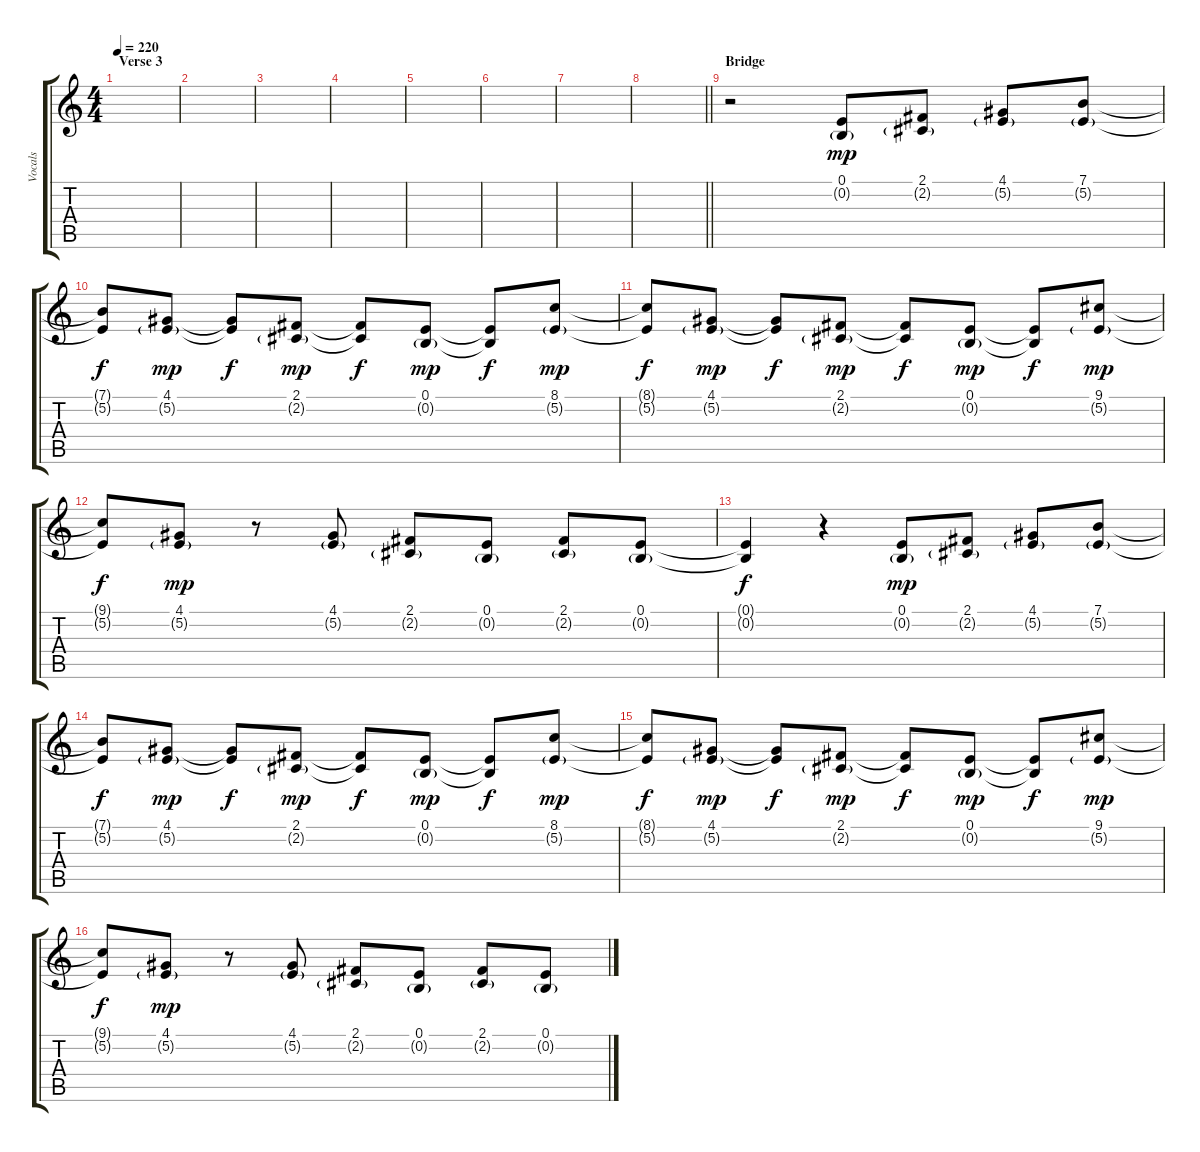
\track ("Vocals" "Vocals") {instrument clarinet}
\staff {score tabs}
\tuning (E4 B3 G3 D3 A2 E2) {hide}
\ts (4 4)
\section ("" "Verse 3")
\tempo 220
\clef g2
\ks c
|
|
|
|
|
|
|
\barLineRight lightlight
|
\section ("" "Bridge")
r.2 (0.1 0.2{g}).8{dy mp} (2.1 2.2{g}).8 (4.1 5.2{g}).8 (7.1 5.2{g}).8 |
(7.1{t} 5.2{t}).8{dy f} (4.1 5.2{g}).8{dy mp} (4.1{t} 5.2{t}).8{dy f} (2.1 2.2{g}).8{dy mp} (2.1{t} 2.2{t}).8{dy f} (0.1 0.2{g}).8{dy mp} (0.1{t} 0.2{t}).8{dy f} (8.1 5.2{g}).8{dy mp} |
(8.1{t} 5.2{t}).8{dy f} (4.1 5.2{g}).8{dy mp} (4.1{t} 5.2{t}).8{dy f} (2.1 2.2{g}).8{dy mp} (2.1{t} 2.2{t}).8{dy f} (0.1 0.2{g}).8{dy mp} (0.1{t} 0.2{t}).8{dy f} (9.1 5.2{g}).8{dy mp} |
(9.1{t} 5.2{t}).8{dy f} (4.1 5.2{g}).8{dy mp} r.8 (4.1 5.2{g}).8 (2.1 2.2{g}).8 (0.1 0.2{g}).8 (2.1 2.2{g}).8 (0.1 0.2{g}).8 |
(0.1{t} 0.2{t}).4{dy f} r.4 (0.1 0.2{g}).8{dy mp} (2.1 2.2{g}).8 (4.1 5.2{g}).8 (7.1 5.2{g}).8 |
(7.1{t} 5.2{t}).8{dy f} (4.1 5.2{g}).8{dy mp} (4.1{t} 5.2{t}).8{dy f} (2.1 2.2{g}).8{dy mp} (2.1{t} 2.2{t}).8{dy f} (0.1 0.2{g}).8{dy mp} (0.1{t} 0.2{t}).8{dy f} (8.1 5.2{g}).8{dy mp} |
(8.1{t} 5.2{t}).8{dy f} (4.1 5.2{g}).8{dy mp} (4.1{t} 5.2{t}).8{dy f} (2.1 2.2{g}).8{dy mp} (2.1{t} 2.2{t}).8{dy f} (0.1 0.2{g}).8{dy mp} (0.1{t} 0.2{t}).8{dy f} (9.1 5.2{g}).8{dy mp} |
(9.1{t} 5.2{t}).8{dy f} (4.1 5.2{g}).8{dy mp} r.8 (4.1 5.2{g}).8 (2.1 2.2{g}).8 (0.1 0.2{g}).8 (2.1 2.2{g}).8 (0.1 0.2{g}).8
